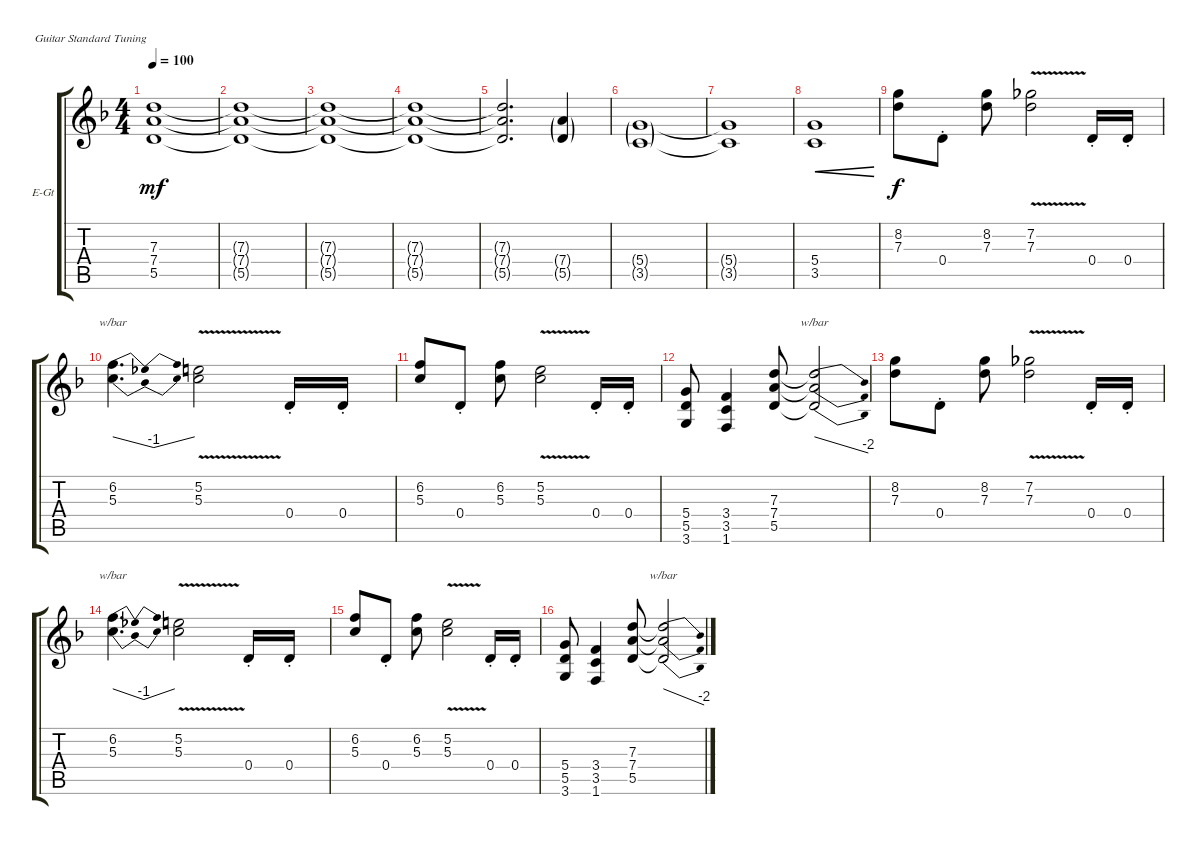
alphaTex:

\bracketExtendMode groupsimilarinstruments
\firstSystemTrackNameOrientation horizontal
\otherSystemsTrackNameOrientation horizontal
\track ("Lead Guitar" "E-Gt") {instrument overdrivenguitar}
\staff {score tabs}
\tuning (E4 B3 G3 D3 A2 E2)
\ts (4 4)
\tempo 100
\clef g2
\ks dminor
(7.3 7.4 5.5).1{dy mf} |
(7.3{t} 7.4{t} 5.5{t}).1 |
(7.3{t} 7.4{t} 5.5{t}).1 |
(7.3{t} 7.4{t} 5.5{t}).1 |
(7.3{t} 7.4{t} 5.5{t}).2{d} (7.4{g} 5.5{g}).4 |
(5.4{g} 3.5{g}).1 |
(5.4{t} 3.5{t}).1 |
(5.4 3.5).1{cre} |
(8.2 7.3).8{dy f} 0.4{st}.8 (8.2 7.3).8 (7.2{v} 7.3{v}).2 0.4{st}.16 0.4{st}.16 |
(6.2 5.3).4{d tbe (dip default 0 0 30 -4 60 0)} (5.2{v} 5.3{v}).2 0.4{st}.16 0.4{st}.16 |
(6.2 5.3).8 0.4{st}.8 (6.2 5.3).8 (5.2{v} 5.3{v}).2 0.4{st}.16 0.4{st}.16 |
(5.4 5.5 3.6).8 (3.4 3.5 1.6).4 (7.3 7.4 5.5).8 (7.3{t} 7.4{t} 5.5{t}).2{tbe (dive default 0 0 60 -8)} |
(8.2 7.3).8 0.4{st}.8 (8.2 7.3).8 (7.2{v} 7.3{v}).2 0.4{st}.16 0.4{st}.16 |
(6.2 5.3).4{d tbe (dip default 0 0 30 -4 60 0)} (5.2{v} 5.3{v}).2 0.4{st}.16 0.4{st}.16 |
(6.2 5.3).8 0.4{st}.8 (6.2 5.3).8 (5.2{v} 5.3{v}).2 0.4{st}.16 0.4{st}.16 |
(5.4 5.5 3.6).8 (3.4 3.5 1.6).4 (7.3 7.4 5.5).8 (7.3{t} 7.4{t} 5.5{t}).2{tbe (dive default 0 0 60 -8)}
